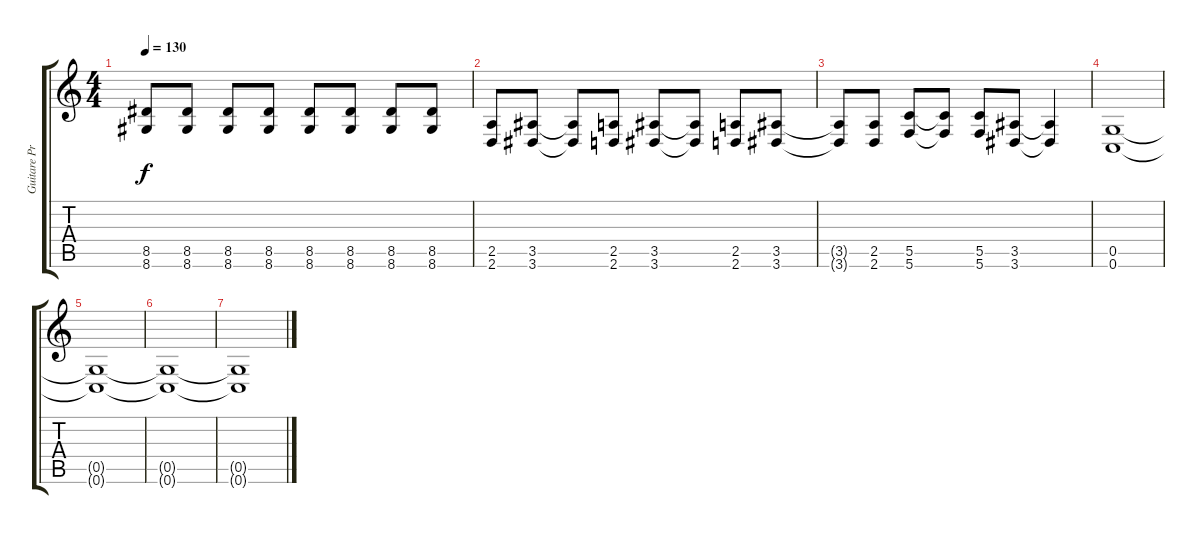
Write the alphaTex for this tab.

\track ("Guitare Principale" "Guitare Pr") {instrument distortionguitar}
\staff {score tabs}
\tuning (D4 A3 F3 C3 G2 C2) {hide}
\ts (4 4)
\tempo 130
\clef g2
\ks c
(8.5{t} 8.6{t}).8{dy f} (8.5 8.6).8 (8.5 8.6).8 (8.5 8.6).8 (8.5 8.6).8 (8.5 8.6).8 (8.5 8.6).8 (8.5 8.6).8 |
(2.5 2.6).8 (3.5 3.6).8 (3.5{t} 3.6{t}).8 (2.5 2.6).8 (3.5 3.6).8 (3.5{t} 3.6{t}).8 (2.5 2.6).8 (3.5 3.6).8 |
(3.5{t} 3.6{t}).8 (2.5 2.6).8 (5.5 5.6).8 (5.5{t} 5.6{t}).8 (5.5 5.6).8 (3.5 3.6).8 (3.5{t} 3.6{t}).4 |
(0.5 0.6).1 |
(0.5{t} 0.6{t}).1 |
(0.5{t} 0.6{t}).1 |
(0.5{t} 0.6{t}).1
